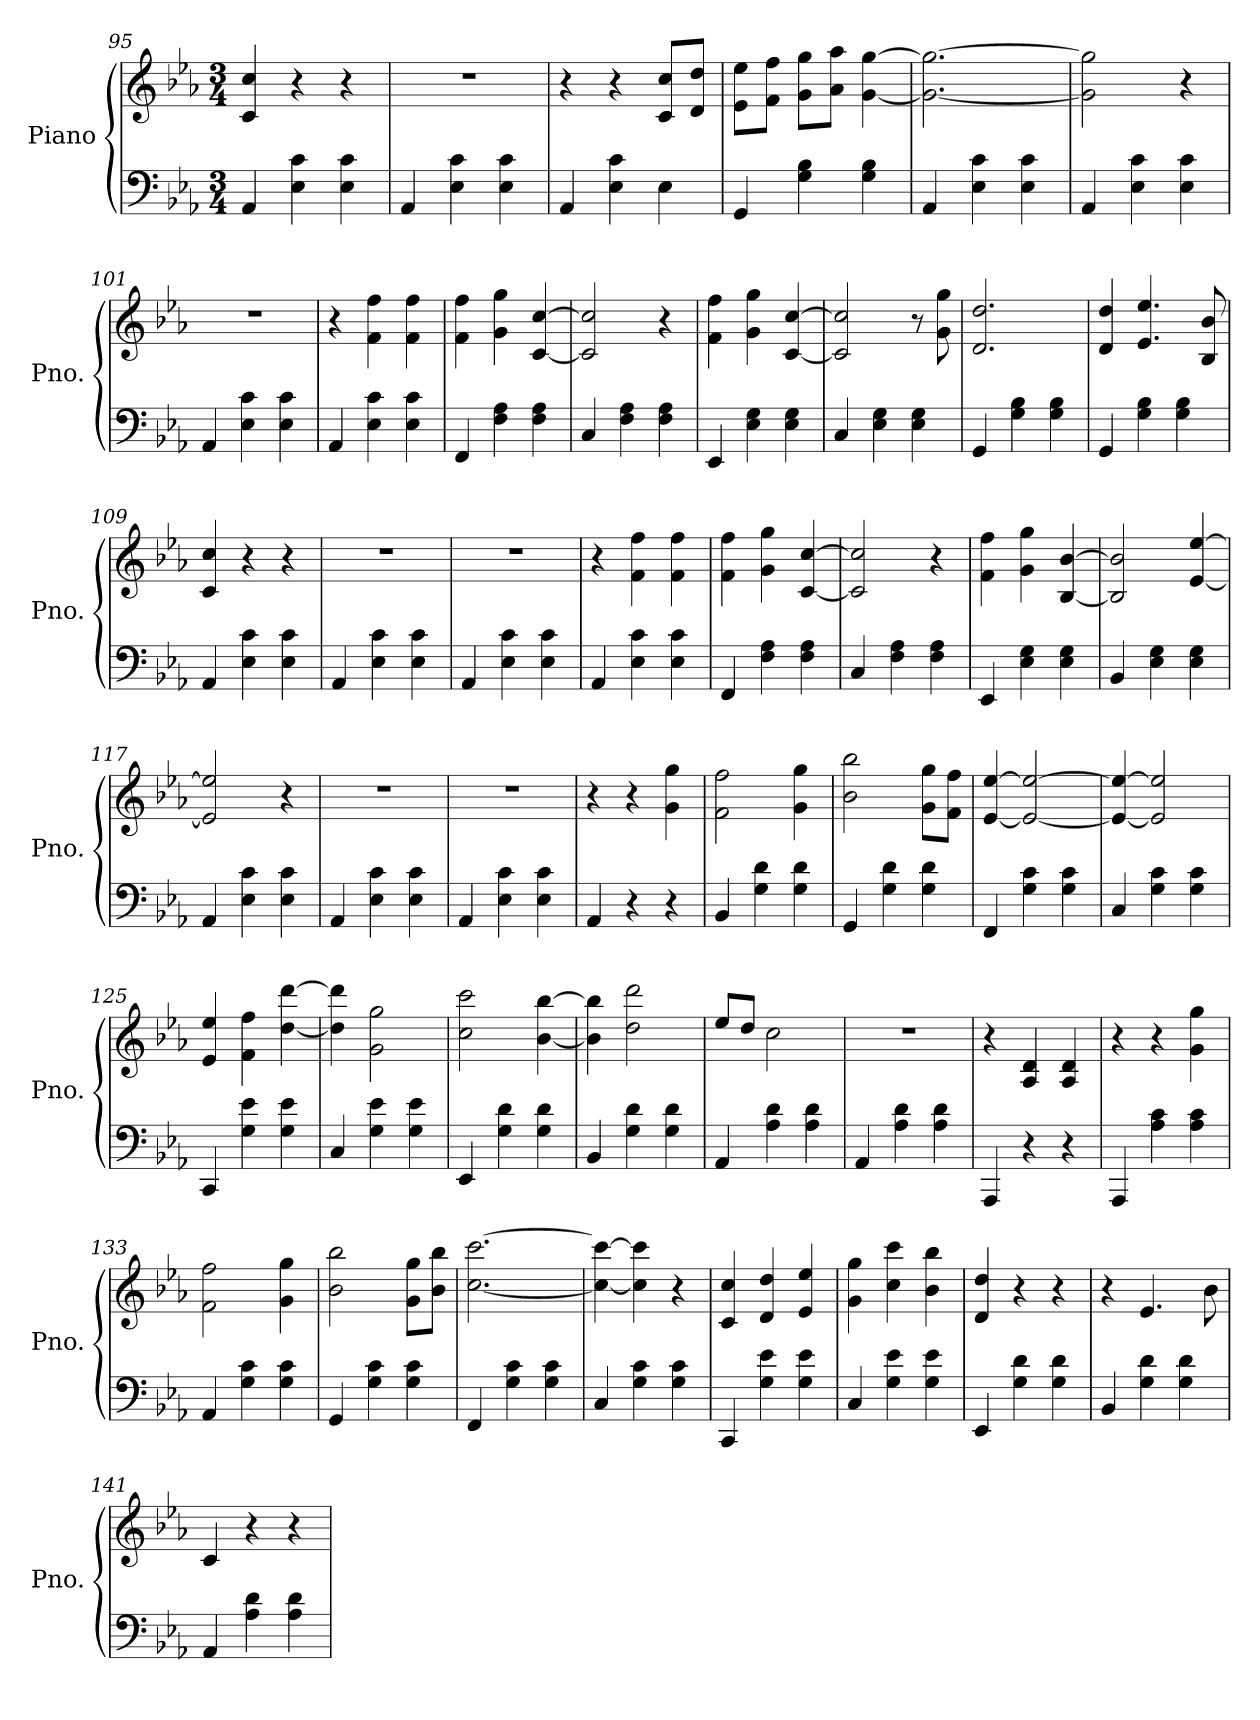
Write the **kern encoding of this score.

**kern	**kern
*part1	*part1
*staff2	*staff1
*I"Piano	*
*I'Pno.	*
*clefF4	*clefG2
*k[b-e-a-]	*k[b-e-a-]
*M3/4	*M3/4
=95	=95
4AA-/	4c/ 4cc/
4E-\ 4c\	4r
4E-\ 4c\	4r
=96	=96
4AA-/	2.r
4E-\ 4c\	.
4E-\ 4c\	.
=97	=97
4AA-/	4r
4E-\ 4c\	4r
4E-\	8c/ 8cc/L
.	8d/ 8dd/J
=98	=98
4GG/	8e-\ 8ee-\L
.	8f\ 8ff\J
4G\ 4B-\	8g\ 8gg\L
.	8a-\ 8aa-\J
4G\ 4B-\	[4g\ [4gg\
=99	=99
4AA-/	2.g\_ 2.gg\_
4E-\ 4c\	.
4E-\ 4c\	.
=100	=100
4AA-/	2g\] 2gg\]
4E-\ 4c\	.
4E-\ 4c\	4r
=101	=101
4AA-/	2.r
4E-\ 4c\	.
4E-\ 4c\	.
=102	=102
4AA-/	4r
4E-\ 4c\	4f\ 4ff\
4E-\ 4c\	4f\ 4ff\
!!LO:LB:g=z
=103	=103
4FF/	4f\ 4ff\
4F\ 4A-\	4g\ 4gg\
4F\ 4A-\	[4c/ [4cc/
=104	=104
4C/	2c/] 2cc/]
4F\ 4A-\	.
4F\ 4A-\	4r
=105	=105
4EE-/	4f\ 4ff\
4E-\ 4G\	4g\ 4gg\
4E-\ 4G\	[4c/ [4cc/
=106	=106
4C/	2c/] 2cc/]
4E-\ 4G\	.
4E-\ 4G\	8r
.	8g\ 8gg\
=107	=107
4GG/	2.d/ 2.dd/
4G\ 4B-\	.
4G\ 4B-\	.
=108	=108
4GG/	4d/ 4dd/
4G\ 4B-\	4.e-/ 4.ee-/
4G\ 4B-\	.
.	8B-/ 8b-/
=109	=109
4AA-/	4c/ 4cc/
4E-\ 4c\	4r
4E-\ 4c\	4r
=110	=110
4AA-/	2.r
4E-\ 4c\	.
4E-\ 4c\	.
=111	=111
4AA-/	2.r
4E-\ 4c\	.
4E-\ 4c\	.
=112	=112
4AA-/	4r
4E-\ 4c\	4f\ 4ff\
4E-\ 4c\	4f\ 4ff\
!!LO:LB:g=z
=113	=113
4FF/	4f\ 4ff\
4F\ 4A-\	4g\ 4gg\
4F\ 4A-\	[4c/ [4cc/
=114	=114
4C/	2c/] 2cc/]
4F\ 4A-\	.
4F\ 4A-\	4r
=115	=115
4EE-/	4f\ 4ff\
4E-\ 4G\	4g\ 4gg\
4E-\ 4G\	[4B-/ [4b-/
=116	=116
4BB-/	2B-/] 2b-/]
4E-\ 4G\	.
4E-\ 4G\	[4e-/ [4ee-/
=117	=117
4AA-/	2e-/] 2ee-/]
4E-\ 4c\	.
4E-\ 4c\	4r
=118	=118
4AA-/	2.r
4E-\ 4c\	.
4E-\ 4c\	.
=119	=119
4AA-/	2.r
4E-\ 4c\	.
4E-\ 4c\	.
=120	=120
4AA-/	4r
4r	4r
4r	4g\ 4gg\
=121	=121
4BB-/	2f\ 2ff\
4G\ 4d\	.
4G\ 4d\	4g\ 4gg\
=122	=122
4GG/	2b-\ 2bb-\
4G\ 4d\	.
4G\ 4d\	8g\ 8gg\L
.	8f\ 8ff\J
!!LO:PB:g=z
=123	=123
4FF/	[4e-/ [4ee-/
4G\ 4c\	2e-/_ 2ee-/_
4G\ 4c\	.
=124	=124
4C/	4e-/_ 4ee-/_
4G\ 4c\	2e-/] 2ee-/]
4G\ 4c\	.
=125	=125
4CC/	4e-/ 4ee-/
4G\ 4e-\	4f\ 4ff\
4G\ 4e-\	[4dd\ [4ddd\
=126	=126
4C/	4dd\] 4ddd\]
4G\ 4e-\	2g\ 2gg\
4G\ 4e-\	.
=127	=127
4EE-/	2cc\ 2ccc\
4G\ 4d\	.
4G\ 4d\	[4b-\ [4bb-\
=128	=128
4BB-/	4b-\] 4bb-\]
4G\ 4d\	2dd\ 2ddd\
4G\ 4d\	.
=129	=129
4AA-/	8ee-/L
.	8dd/J
4A-\ 4d\	2cc\
4A-\ 4d\	.
=130	=130
4AA-/	2.r
4A-\ 4d\	.
4A-\ 4d\	.
=131	=131
4AAA-/	4r
4r	4A-/ 4d/
4r	4A-/ 4d/
!!LO:LB:g=z
=132	=132
4AAA-/	4r
4A-\ 4c\	4r
4A-\ 4c\	4g\ 4gg\
=133	=133
4AA-/	2f\ 2ff\
4G\ 4c\	.
4G\ 4c\	4g\ 4gg\
=134	=134
4GG/	2b-\ 2bb-\
4G\ 4c\	.
4G\ 4c\	8g\ 8gg\L
.	8b-\ 8bb-\J
=135	=135
4FF/	[2.cc\ [2.ccc\
4G\ 4c\	.
4G\ 4c\	.
=136	=136
4C/	4cc\_ 4ccc\_
4G\ 4c\	4cc\] 4ccc\]
4G\ 4c\	4r
=137	=137
4CC/	4c/ 4cc/
4G\ 4e-\	4d/ 4dd/
4G\ 4e-\	4e-/ 4ee-/
=138	=138
4C/	4g\ 4gg\
4G\ 4e-\	4cc\ 4ccc\
4G\ 4e-\	4b-\ 4bb-\
=139	=139
4EE-/	4d/ 4dd/
4G\ 4d\	4r
4G\ 4d\	4r
=140	=140
4BB-/	4r
4G\ 4d\	4.e-/
4G\ 4d\	.
.	8b-\
!!LO:LB:g=z
=141	=141
4AA-/	4c/
4A-\ 4d\	4r
4A-\ 4d\	4r
=	=
*-	*-
